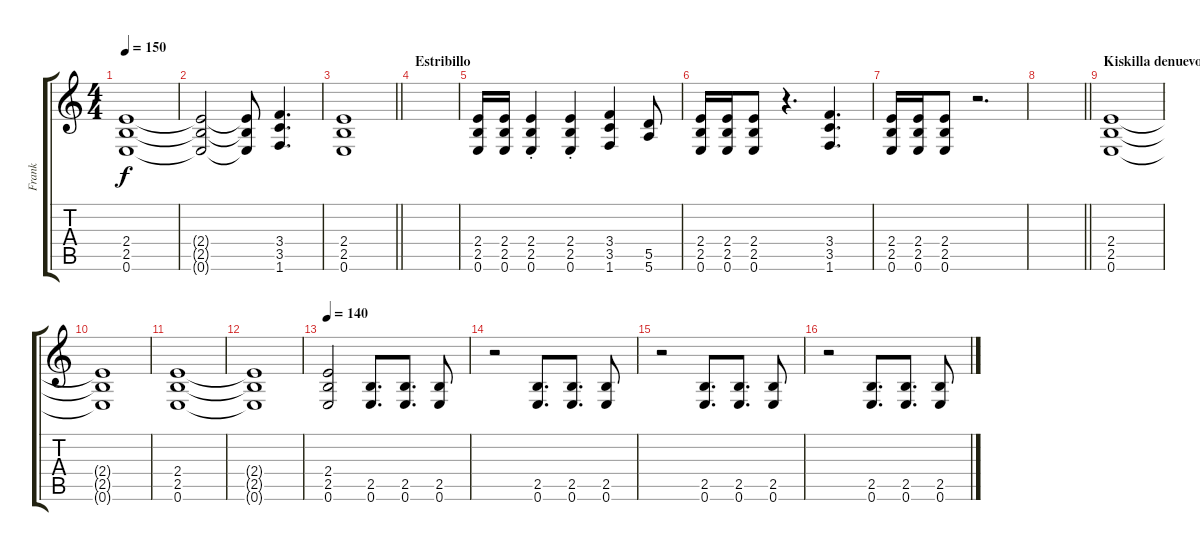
\track ("Frank" "Frank") {instrument acousticguitarsteel}
\staff {score tabs}
\tuning (E4 B3 G3 D3 A2 E2) {hide}
\ts (4 4)
\tempo 150
\clef g2
\ks c
(2.4 2.5 0.6).1{dy f} |
(2.4{t} 2.5{t} 0.6{t}).2 (2.4{t} 2.5{t} 0.6{t}).8 (3.4 3.5 1.6).4{d} |
\barLineRight lightlight
(2.4 2.5 0.6).1 |
\section ("" "Estribillo")
|
(2.4 2.5 0.6).16 (2.4 2.5 0.6).16 (2.4{st} 2.5{st} 0.6{st}).4 (2.4{st} 2.5{st} 0.6{st}).4 (3.4 3.5 1.6).4 (5.5 5.6).8 |
(2.4 2.5 0.6).16 (2.4 2.5 0.6).16 (2.4 2.5 0.6).8 r.4{d} (3.4 3.5 1.6).4{d} |
(2.4 2.5 0.6).16 (2.4 2.5 0.6).16 (2.4 2.5 0.6).8 r.2{d} |
\barLineRight lightlight
|
\section ("" "Kiskilla denuevo...")
(2.4 2.5 0.6).1 |
(2.4{t} 2.5{t} 0.6{t}).1 |
(2.4 2.5 0.6).1 |
(2.4{t} 2.5{t} 0.6{t}).1 |
\tempo 140
(2.4 2.5 0.6).2 (2.5 0.6).8{d} (2.5 0.6).8{d} (2.5 0.6).8 |
r.2 (2.5 0.6).8{d} (2.5 0.6).8{d} (2.5 0.6).8 |
r.2 (2.5 0.6).8{d} (2.5 0.6).8{d} (2.5 0.6).8 |
r.2 (2.5 0.6).8{d} (2.5 0.6).8{d} (2.5 0.6).8
